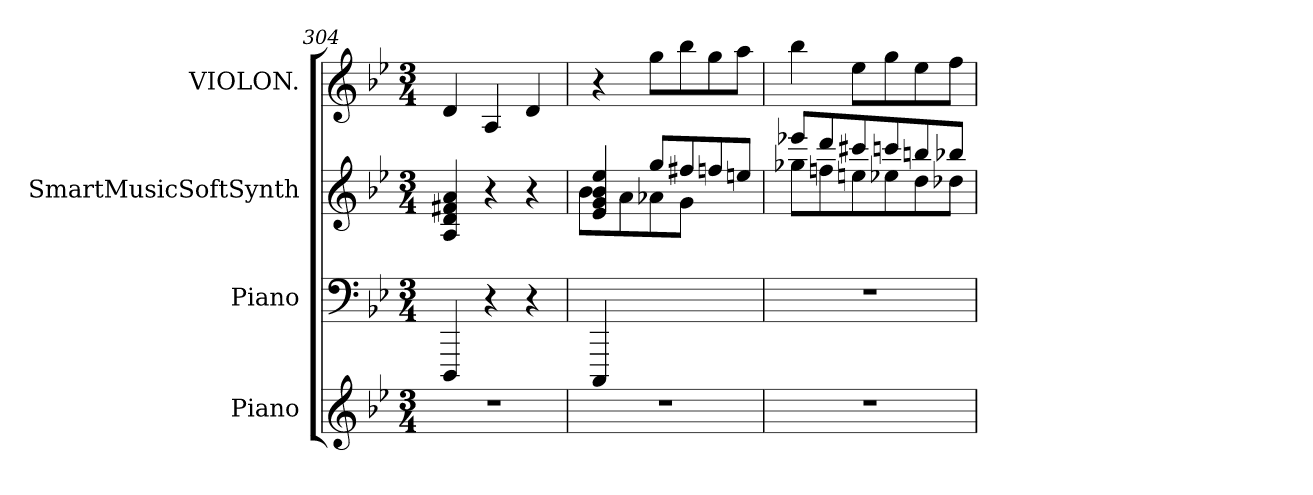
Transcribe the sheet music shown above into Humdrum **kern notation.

**kern	**kern	**kern	**kern
*part4	*part3	*part2	*part1
*staff4	*staff3	*staff2	*staff1
*I"Piano	*I"Piano	*I"SmartMusicSoftSynth	*I"VIOLON.
*I'P.	*	*	*
*clefG2	*clefF4	*clefG2	*clefG2
*k[b-e-]	*k[b-e-]	*k[b-e-]	*k[b-e-]
*M3/4	*M3/4	*M3/4	*M3/4
=304	=304	=304	=304
2.r	4DDD/	4A/ 4d/ 4f#X/ 4a/	4d/
.	4r	4r	4A/
.	4r	4r	4d/
=305	=305	=305	=305
*	*	*^	*
2.r	4CCC/	4e-/ 4g/ 4b-/ 4ee-/	8b-\L	4r
.	.	.	8a\	.
.	2ryy	8gg/L	8a-X\	8gg\L
.	.	8ff#X/	8g\J	8bb-\
.	.	8ffn/	4ryy	8gg\
.	.	8een/J	.	8aa\J
=306	=306	=306	=306	=306
2.r	2.r	8eee-X/L	8gg-X\L	4bb-\
.	.	8ddd/	8ffn\	.
.	.	8ccc#X/	8een\	8ee-\L
.	.	8cccn/	8ee-X\	8gg\
.	.	8bbn/	8dd\	8ee-\
.	.	8bb-X/J	8dd-X\J	8ff\J
*	*	*v	*v	*
=	=	=	=
*-	*-	*-	*-
